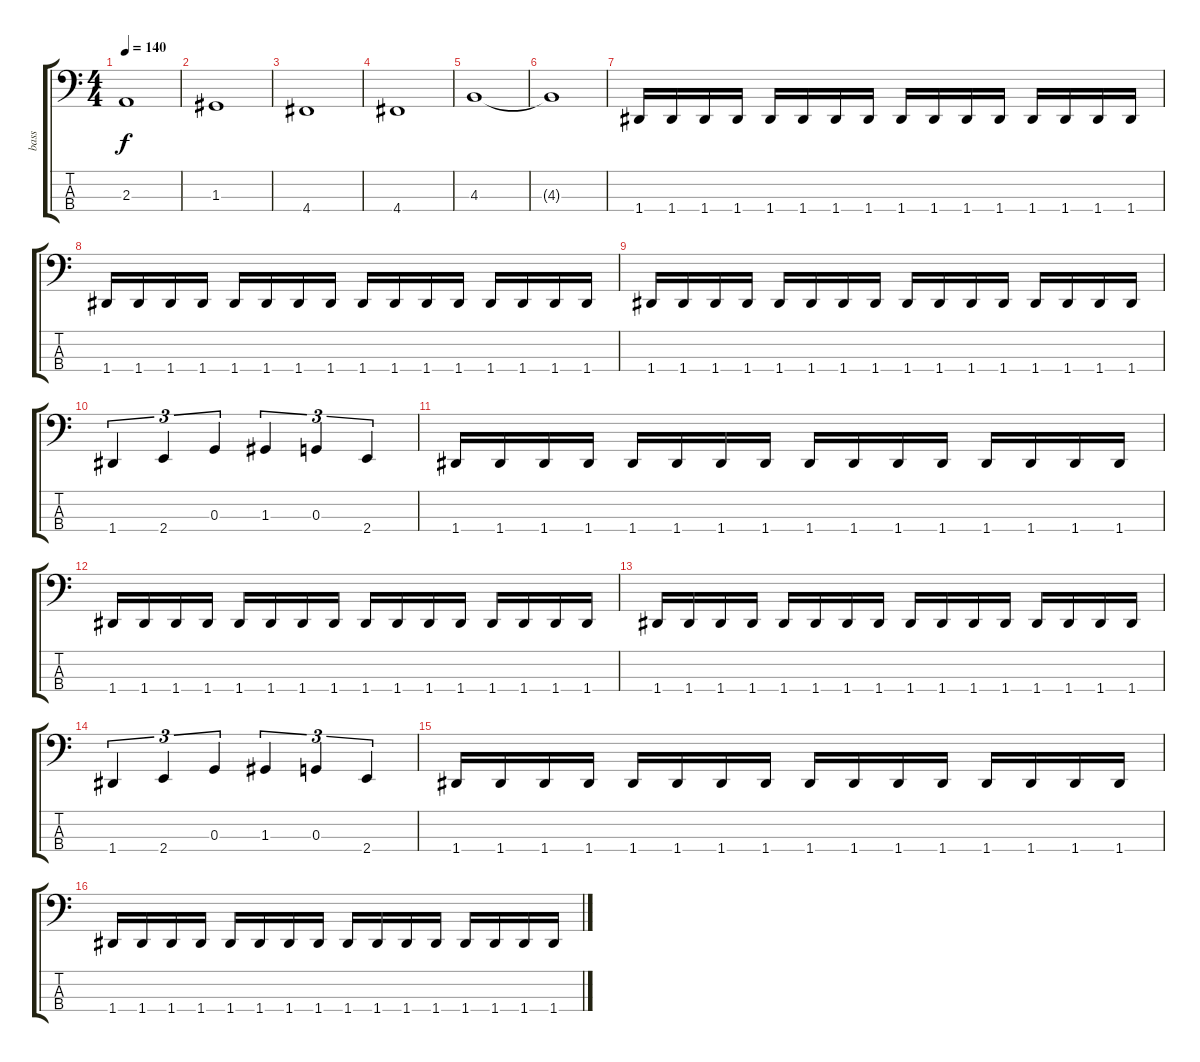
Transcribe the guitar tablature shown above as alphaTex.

\track ("bass" "bass") {instrument electricbassfinger}
\staff {score tabs}
\tuning (F2 C2 G1 D1) {hide}
\ts (4 4)
\tempo 140
\clef f4
\ks c
2.3.1{dy f} |
1.3.1 |
4.4.1 |
4.4.1 |
4.3.1 |
4.3{t}.1 |
1.4.16 1.4.16 1.4.16 1.4.16 1.4.16 1.4.16 1.4.16 1.4.16 1.4.16 1.4.16 1.4.16 1.4.16 1.4.16 1.4.16 1.4.16 1.4.16 |
1.4.16 1.4.16 1.4.16 1.4.16 1.4.16 1.4.16 1.4.16 1.4.16 1.4.16 1.4.16 1.4.16 1.4.16 1.4.16 1.4.16 1.4.16 1.4.16 |
1.4.16 1.4.16 1.4.16 1.4.16 1.4.16 1.4.16 1.4.16 1.4.16 1.4.16 1.4.16 1.4.16 1.4.16 1.4.16 1.4.16 1.4.16 1.4.16 |
1.4.4{tu (3 2)} 2.4.4{tu (3 2)} 0.3.4{tu (3 2)} 1.3.4{tu (3 2)} 0.3.4{tu (3 2)} 2.4.4{tu (3 2)} |
1.4.16 1.4.16 1.4.16 1.4.16 1.4.16 1.4.16 1.4.16 1.4.16 1.4.16 1.4.16 1.4.16 1.4.16 1.4.16 1.4.16 1.4.16 1.4.16 |
1.4.16 1.4.16 1.4.16 1.4.16 1.4.16 1.4.16 1.4.16 1.4.16 1.4.16 1.4.16 1.4.16 1.4.16 1.4.16 1.4.16 1.4.16 1.4.16 |
1.4.16 1.4.16 1.4.16 1.4.16 1.4.16 1.4.16 1.4.16 1.4.16 1.4.16 1.4.16 1.4.16 1.4.16 1.4.16 1.4.16 1.4.16 1.4.16 |
1.4.4{tu (3 2)} 2.4.4{tu (3 2)} 0.3.4{tu (3 2)} 1.3.4{tu (3 2)} 0.3.4{tu (3 2)} 2.4.4{tu (3 2)} |
1.4.16 1.4.16 1.4.16 1.4.16 1.4.16 1.4.16 1.4.16 1.4.16 1.4.16 1.4.16 1.4.16 1.4.16 1.4.16 1.4.16 1.4.16 1.4.16 |
1.4.16 1.4.16 1.4.16 1.4.16 1.4.16 1.4.16 1.4.16 1.4.16 1.4.16 1.4.16 1.4.16 1.4.16 1.4.16 1.4.16 1.4.16 1.4.16
